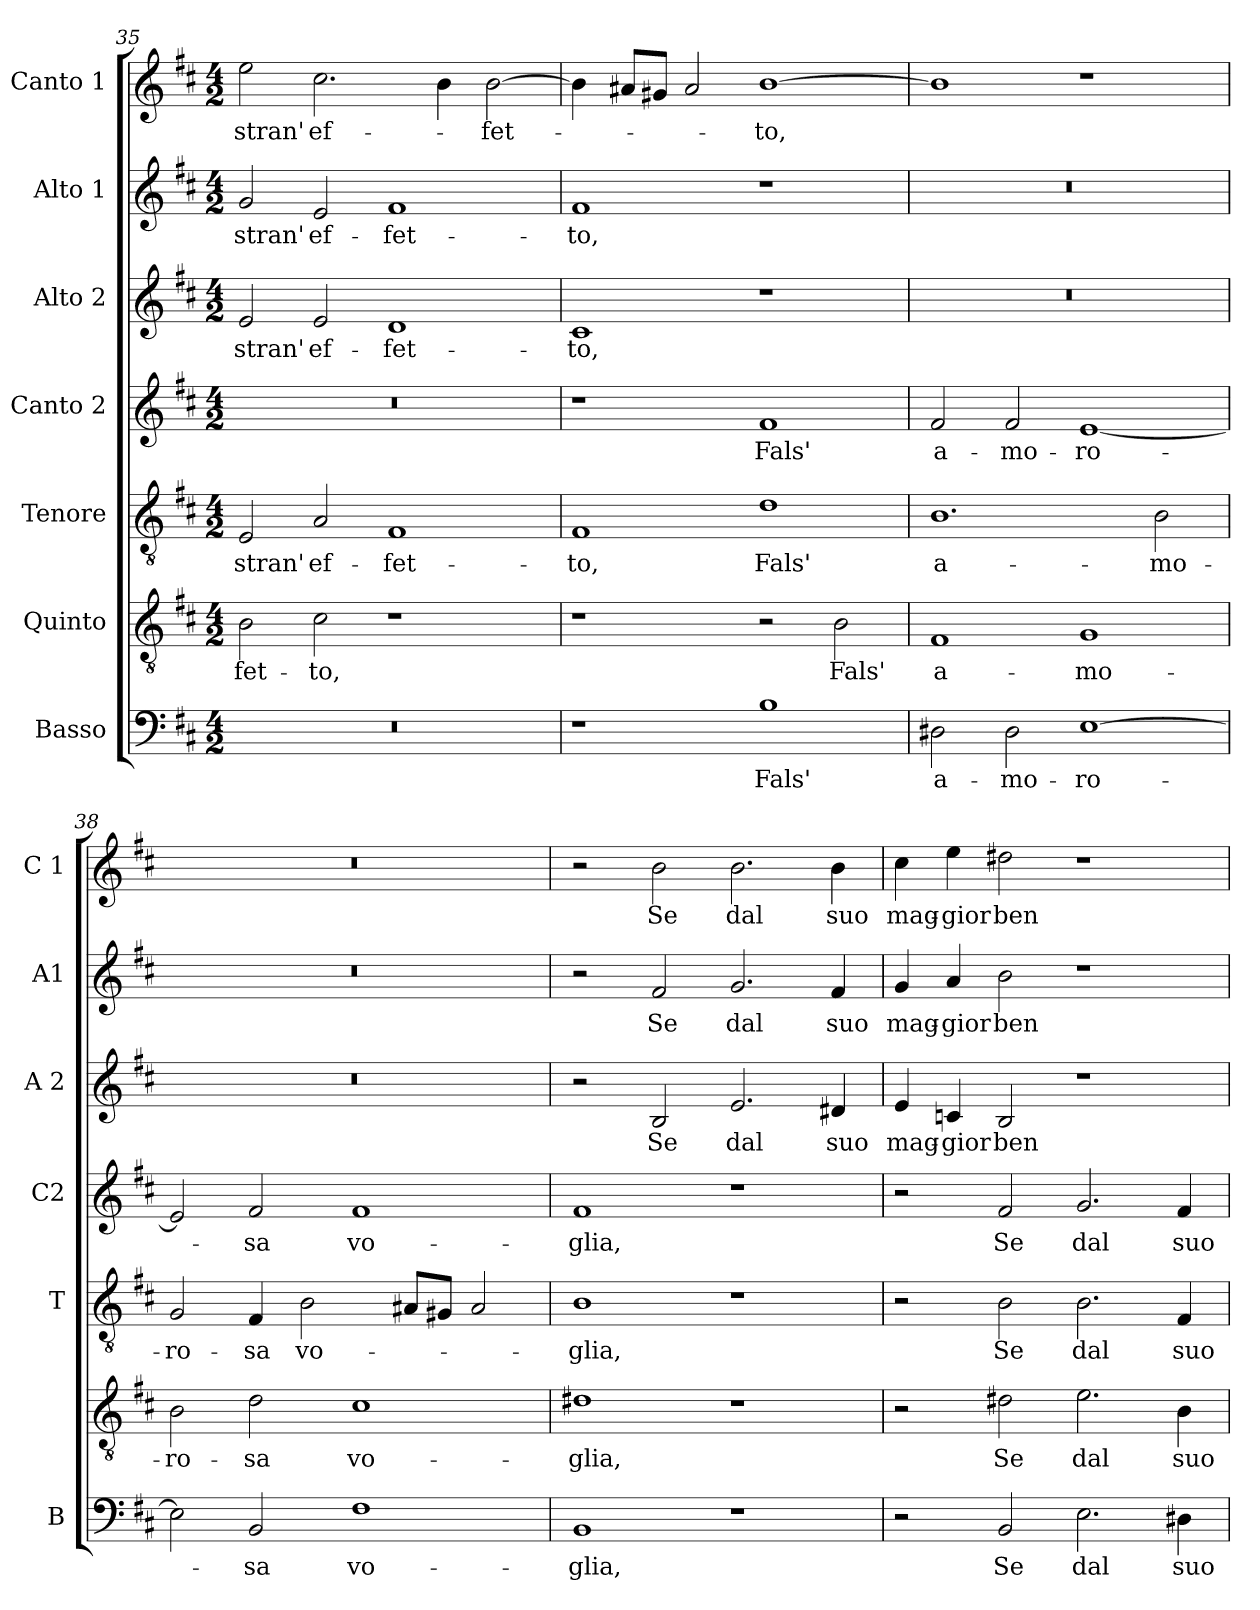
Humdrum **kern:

**kern	**text	**kern	**text	**kern	**text	**kern	**text	**kern	**text	**kern	**text	**kern	**text
*part7	*part7	*part6	*part6	*part5	*part5	*part4	*part4	*part3	*part3	*part2	*part2	*part1	*part1
*staff7	*staff7	*staff6	*staff6	*staff5	*staff5	*staff4	*staff4	*staff3	*staff3	*staff2	*staff2	*staff1	*staff1
*I"Basso	*	*I"Quinto	*	*I"Tenore	*	*I"Canto 2	*	*I"Alto 2	*	*I"Alto 1	*	*I"Canto 1	*
*I'B	*	*	*	*I'T	*	*I'C2	*	*I'A 2	*	*I'A1	*	*I'C 1	*
!!LO:PB:g=z
*clefF4	*	*clefGv2	*	*clefGv2	*	*clefG2	*	*clefG2	*	*clefG2	*	*clefG2	*
*k[f#c#]	*	*k[f#c#]	*	*k[f#c#]	*	*k[f#c#]	*	*k[f#c#]	*	*k[f#c#]	*	*k[f#c#]	*
*D:	*	*D:	*	*D:	*	*D:	*	*D:	*	*D:	*	*D:	*
*M4/2	*	*M4/2	*	*M4/2	*	*M4/2	*	*M4/2	*	*M4/2	*	*M4/2	*
=35	=35	=35	=35	=35	=35	=35	=35	=35	=35	=35	=35	=35	=35
!	!	!	!LO:LY:b	!	!LO:LY:b	!	!	!	!LO:LY:b	!	!LO:LY:b	!	!LO:LY:b
0r	.	2B\	-fet-	2E/	stran'	0r	.	2e/	stran'	2g/	stran'	2ee\	stran'
!	!	!	!LO:LY:b	!	!LO:LY:b	!	!	!	!LO:LY:b	!	!LO:LY:b	!	!LO:LY:b
.	.	2c#\	-to,	2A/	ef-	.	.	2e/	ef-	2e/	ef-	2.cc#\	ef-
!	!	!	!	!	!LO:LY:b	!	!	!	!LO:LY:b	!	!LO:LY:b	!	!
.	.	1r	.	1F#	-fet-	.	.	1d	-fet-	1f#	-fet-	.	.
.	.	.	.	.	.	.	.	.	.	.	.	4b\	.
!	!	!	!	!	!	!	!	!	!	!	!	!	!LO:LY:b
.	.	.	.	.	.	.	.	.	.	.	.	[2b\	-fet-
=36	=36	=36	=36	=36	=36	=36	=36	=36	=36	=36	=36	=36	=36
!	!	!	!	!	!LO:LY:b	!	!	!	!LO:LY:b	!	!LO:LY:b	!	!
1r	.	1r	.	1F#	-to,	1r	.	1c#	-to,	1f#	-to,	4b\]	.
.	.	.	.	.	.	.	.	.	.	.	.	8a#X/L	.
.	.	.	.	.	.	.	.	.	.	.	.	8g#X/J	.
.	.	.	.	.	.	.	.	.	.	.	.	2a#/	.
!	!LO:LY:b	!	!	!	!LO:LY:b	!	!LO:LY:b	!	!	!	!	!	!LO:LY:b
1B	Fals'	2r	.	1d	Fals'	1f#	Fals'	1r	.	1r	.	[1b	-to,
!	!	!	!LO:LY:b	!	!	!	!	!	!	!	!	!	!
.	.	2B\	Fals'	.	.	.	.	.	.	.	.	.	.
=37	=37	=37	=37	=37	=37	=37	=37	=37	=37	=37	=37	=37	=37
!	!LO:LY:b	!	!LO:LY:b	!	!LO:LY:b	!	!LO:LY:b	!	!	!	!	!	!
2D#X\	a-	1F#	a-	1.B	a-	2f#/	a-	0r	.	0r	.	1b]	.
!	!LO:LY:b	!	!	!	!	!	!LO:LY:b	!	!	!	!	!	!
2D#\	-mo-	.	.	.	.	2f#/	-mo-	.	.	.	.	.	.
!	!LO:LY:b	!	!LO:LY:b	!	!	!	!LO:LY:b	!	!	!	!	!	!
[1E	-ro-	1G	-mo-	.	.	[1e	-ro-	.	.	.	.	1r	.
!	!	!	!	!	!LO:LY:b	!	!	!	!	!	!	!	!
.	.	.	.	2B\	-mo-	.	.	.	.	.	.	.	.
=38	=38	=38	=38	=38	=38	=38	=38	=38	=38	=38	=38	=38	=38
!	!	!	!LO:LY:b	!	!LO:LY:b	!	!	!	!	!	!	!	!
2E\]	.	2B\	-ro-	2G/	-ro-	2e/]	.	0r	.	0r	.	0r	.
!	!LO:LY:b	!	!LO:LY:b	!	!LO:LY:b	!	!LO:LY:b	!	!	!	!	!	!
2BB/	-sa	2d\	-sa	4F#/	-sa	2f#/	-sa	.	.	.	.	.	.
!	!	!	!	!	!LO:LY:b	!	!	!	!	!	!	!	!
.	.	.	.	2B\	vo-	.	.	.	.	.	.	.	.
!	!LO:LY:b	!	!LO:LY:b	!	!	!	!LO:LY:b	!	!	!	!	!	!
1F#	vo-	1c#	vo-	.	.	1f#	vo-	.	.	.	.	.	.
.	.	.	.	8A#X/L	.	.	.	.	.	.	.	.	.
.	.	.	.	8G#X/J	.	.	.	.	.	.	.	.	.
.	.	.	.	2A#/	.	.	.	.	.	.	.	.	.
!!LO:LB:g=z
=39	=39	=39	=39	=39	=39	=39	=39	=39	=39	=39	=39	=39	=39
!	!LO:LY:b	!	!LO:LY:b	!	!LO:LY:b	!	!LO:LY:b	!	!	!	!	!	!
1BB	-glia,	1d#X	-glia,	1B	-glia,	1f#	-glia,	2r	.	2r	.	2r	.
!	!	!	!	!	!	!	!	!	!LO:LY:b	!	!LO:LY:b	!	!LO:LY:b
.	.	.	.	.	.	.	.	2B/	Se	2f#/	Se	2b\	Se
!	!	!	!	!	!	!	!	!	!LO:LY:b	!	!LO:LY:b	!	!LO:LY:b
1r	.	1r	.	1r	.	1r	.	2.e/	dal	2.g/	dal	2.b\	dal
!	!	!	!	!	!	!	!	!	!LO:LY:b	!	!LO:LY:b	!	!LO:LY:b
.	.	.	.	.	.	.	.	4d#X/	suo	4f#/	suo	4b\	suo
=40	=40	=40	=40	=40	=40	=40	=40	=40	=40	=40	=40	=40	=40
!	!	!	!	!	!	!	!	!	!LO:LY:b	!	!LO:LY:b	!	!LO:LY:b
2r	.	2r	.	2r	.	2r	.	4e/	mag-	4g/	mag-	4cc#\	mag-
!	!	!	!	!	!	!	!	!	!LO:LY:b	!	!LO:LY:b	!	!LO:LY:b
.	.	.	.	.	.	.	.	4cn/	-gior	4a/	-gior	4ee\	-gior
!	!LO:LY:b	!	!LO:LY:b	!	!LO:LY:b	!	!LO:LY:b	!	!LO:LY:b	!	!LO:LY:b	!	!LO:LY:b
2BB/	Se	2d#X\	Se	2B\	Se	2f#/	Se	2B/	ben	2b\	ben	2dd#X\	ben
!	!LO:LY:b	!	!LO:LY:b	!	!LO:LY:b	!	!LO:LY:b	!	!	!	!	!	!
2.E\	dal	2.e\	dal	2.B\	dal	2.g/	dal	1r	.	1r	.	1r	.
!	!LO:LY:b	!	!LO:LY:b	!	!LO:LY:b	!	!LO:LY:b	!	!	!	!	!	!
4D#X\	suo	4B\	suo	4F#/	suo	4f#/	suo	.	.	.	.	.	.
=	=	=	=	=	=	=	=	=	=	=	=	=	=
*-	*-	*-	*-	*-	*-	*-	*-	*-	*-	*-	*-	*-	*-
